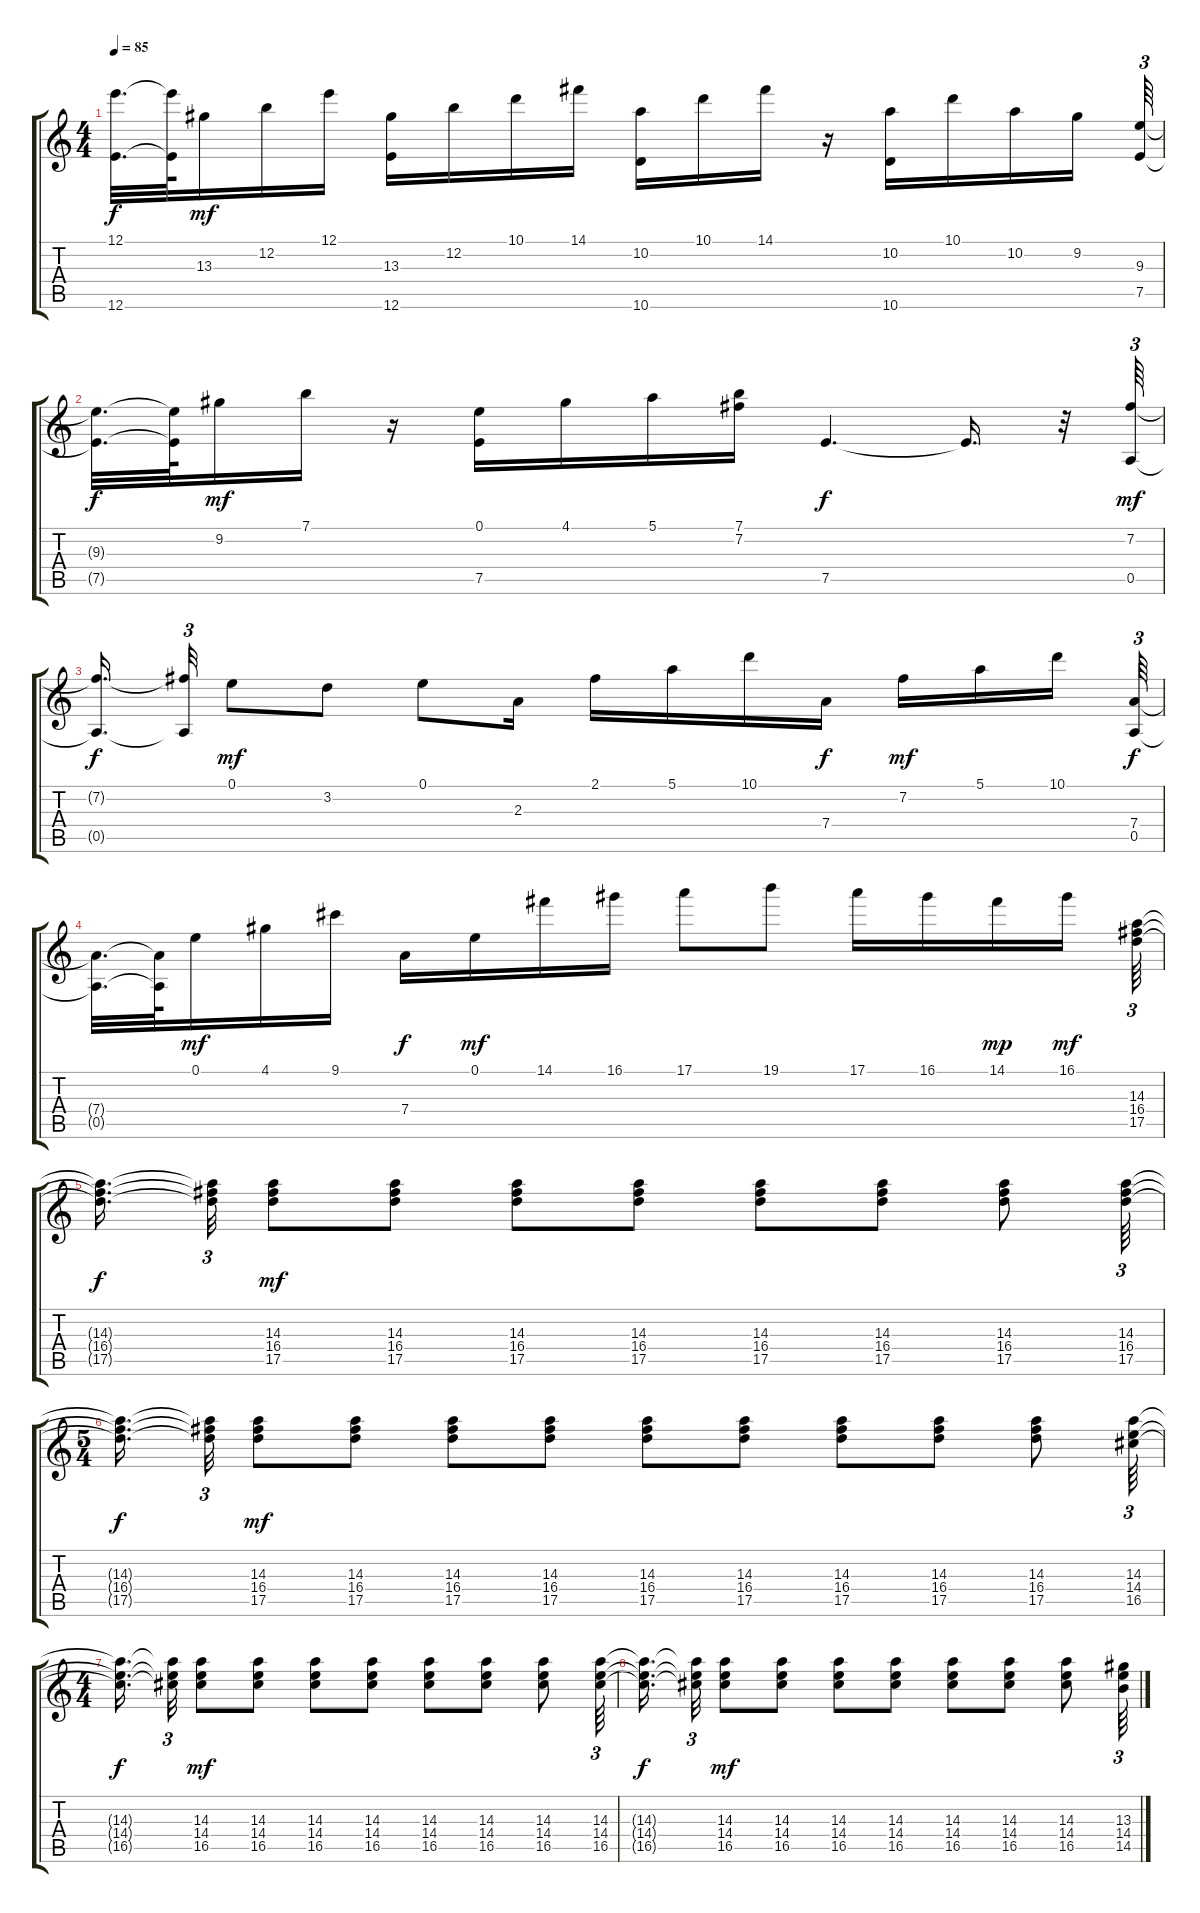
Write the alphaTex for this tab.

\track "" {instrument acousticguitarnylon}
\staff {score tabs}
\tuning (E4 B3 G3 D3 A2 E2) {hide}
\ts (4 4)
\tempo 85
\clef g2
\ks c
(12.1{t} 12.6{t}).32{d dy f} (12.1{t} 12.6{t}).64 13.3.16{dy mf} 12.2.16 12.1.16 (13.3 12.6).16 12.2.16 10.1.16 14.1.16 (10.2 10.6).16 10.1.16 14.1.16 r.16 (10.2 10.6).16 10.1.16 10.2.16 9.2.16 (9.3 7.5).64{tu (3 2)} |
(9.3{t} 7.5{t}).32{d dy f} (9.3{t} 7.5{t}).64 9.2.16{dy mf} 7.1.16 r.16 (0.1 7.5).16 4.1.16 5.1.16 (7.1 7.2).16 7.5.4{d dy f} 7.5{t}.16{d} r.32 (7.2 0.5).64{tu (3 2) dy mf} |
(7.2{t} 0.5{t}).16{d dy f beam splitsecondary} (7.2{t} 0.5{t}).32{tu (3 2)} 0.1.8{dy mf} 3.2.8 0.1.8 2.3.16 2.1.16 5.1.16 10.1.16 7.4.16{dy f} 7.2.16{dy mf} 5.1.16 10.1.16{beam splitsecondary} (7.4 0.5).64{tu (3 2) dy f} |
(7.4{t} 0.5{t}).32{d} (7.4{t} 0.5{t}).64 0.1.16{dy mf} 4.1.16 9.1.16 7.4.16{dy f} 0.1.16{dy mf} 14.1.16 16.1.16 17.1.8 19.1.8 17.1.16 16.1.16 14.1.16{dy mp} 16.1.16{dy mf} (14.3 16.4 17.5).64{tu (3 2)} |
(14.3{t} 16.4{t} 17.5{t}).16{d dy f beam splitsecondary} (14.3{t} 16.4{t} 17.5{t}).32{tu (3 2)} (14.3 16.4 17.5).8{dy mf} (14.3 16.4 17.5).8 (14.3 16.4 17.5).8 (14.3 16.4 17.5).8 (14.3 16.4 17.5).8 (14.3 16.4 17.5).8 (14.3 16.4 17.5).8 (14.3 16.4 17.5).64{tu (3 2)} |
\ts (5 4)
(14.3{t} 16.4{t} 17.5{t}).16{d dy f beam splitsecondary} (14.3{t} 16.4{t} 17.5{t}).32{tu (3 2)} (14.3 16.4 17.5).8{dy mf} (14.3 16.4 17.5).8 (14.3 16.4 17.5).8 (14.3 16.4 17.5).8 (14.3 16.4 17.5).8 (14.3 16.4 17.5).8 (14.3 16.4 17.5).8 (14.3 16.4 17.5).8 (14.3 16.4 17.5).8 (14.3 14.4 16.5).64{tu (3 2)} |
\ts (4 4)
(14.3{t} 14.4{t} 16.5{t}).16{d dy f beam splitsecondary} (14.3{t} 14.4{t} 16.5{t}).32{tu (3 2)} (14.3 14.4 16.5).8{dy mf} (14.3 14.4 16.5).8 (14.3 14.4 16.5).8 (14.3 14.4 16.5).8 (14.3 14.4 16.5).8 (14.3 14.4 16.5).8 (14.3 14.4 16.5).8 (14.3 14.4 16.5).64{tu (3 2)} |
(14.3{t} 14.4{t} 16.5{t}).16{d dy f beam splitsecondary} (14.3{t} 14.4{t} 16.5{t}).32{tu (3 2)} (14.3 14.4 16.5).8{dy mf} (14.3 14.4 16.5).8 (14.3 14.4 16.5).8 (14.3 14.4 16.5).8 (14.3 14.4 16.5).8 (14.3 14.4 16.5).8 (14.3 14.4 16.5).8 (13.3 14.4 14.5).64{tu (3 2)}
